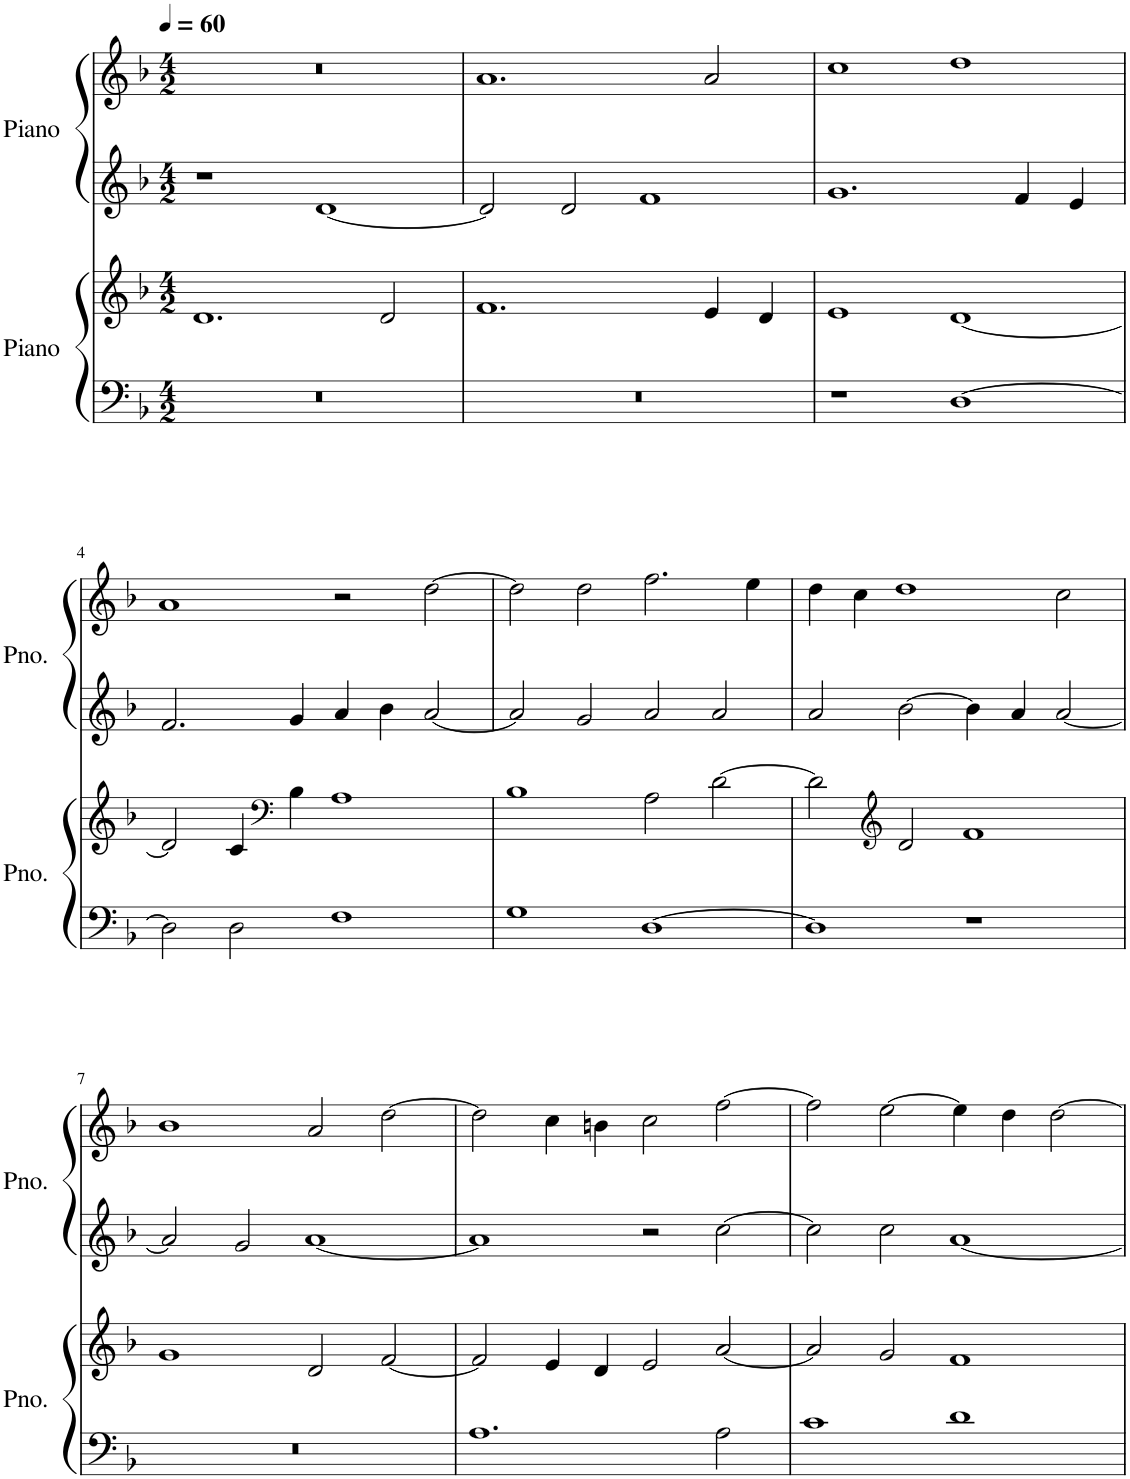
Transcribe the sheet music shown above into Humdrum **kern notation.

**kern	**kern	**kern	**kern
*part2	*part2	*part1	*part1
*staff4	*staff3	*staff2	*staff1
*I"Piano	*	*I"Piano	*
*I'Pno.	*	*I'Pno.	*
*clefF4	*clefG2	*clefG2	*clefG2
*k[b-]	*k[b-]	*k[b-]	*k[b-]
*M4/2	*M4/2	*M4/2	*M4/2
*MM60	*MM60	*MM60	*MM60
=1	=1	=1	=1
0r	1.d	1r	0r
.	.	[1d	.
.	2d/	.	.
=2	=2	=2	=2
0r	1.f	2d/]	1.a
.	.	2d/	.
.	.	1f	.
.	4e/	.	2a/
.	4d/	.	.
=3	=3	=3	=3
1r	1e	1.g	1cc
[1D	[1d	.	1dd
.	.	4f/	.
.	.	4e/	.
!!LO:LB:g=z
=4	=4	=4	=4
2D\]	2d/]	2.f/	1a
2D\	4c/	.	.
*	*clefF4	*	*
.	4B-\	4g/	.
1F	1A	4a/	2r
.	.	4b-\	.
.	.	[2a/	[2dd\
=5	=5	=5	=5
1G	1B-	2a/]	2dd\]
.	.	2g/	2dd\
[1D	2A\	2a/	2.ff\
.	[2d\	2a/	.
.	.	.	4ee\
=6	=6	=6	=6
1D]	2d\]	2a/	4dd\
.	.	.	4cc\
*	*clefG2	*	*
.	2d/	[2b-\	1dd
1r	1f	4b-\]	.
.	.	4a/	.
.	.	[2a/	2cc\
!!LO:LB:g=z
=7	=7	=7	=7
0r	1g	2a/]	1b-
.	.	2g/	.
.	2d/	[1a	2a/
.	[2f/	.	[2dd\
=8	=8	=8	=8
1.A	2f/]	1a]	2dd\]
.	4e/	.	4cc\
.	4d/	.	4bn\
.	2e/	2r	2cc\
2A\	[2a/	[2cc\	[2ff\
=9	=9	=9	=9
1c	2a/]	2cc\]	2ff\]
.	2g/	2cc\	[2ee\
1d	1f	[1a	4ee\]
.	.	.	4dd\
.	.	.	[2dd\
=	=	=	=
*-	*-	*-	*-
